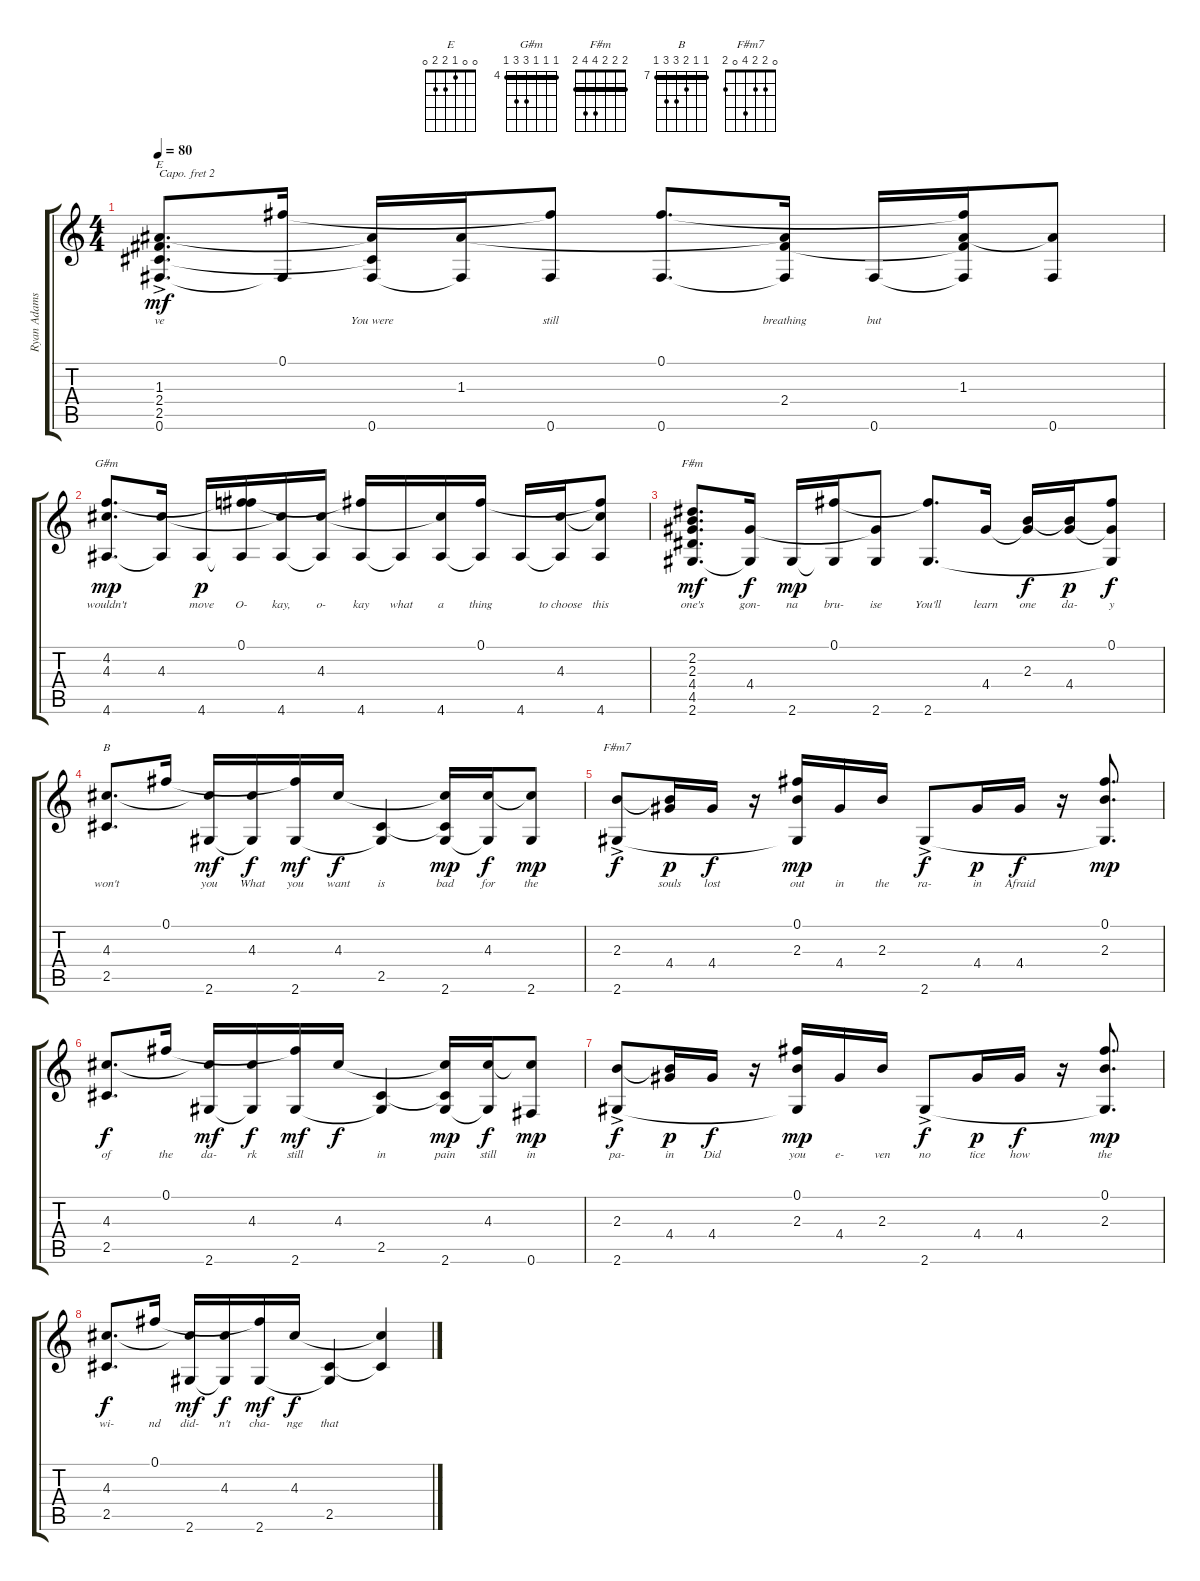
\track ("Ryan Adams (Guitar)" "Ryan Adams") {instrument acousticguitarsteel}
\staff {score tabs}
\capo 2
\tuning (E4 B3 G3 D3 A2 E2) {hide}
\chord ("E" 0 0 1 2 2 0)
\chord ("G#m" 4 4 4 6 6 4) {firstfret 4 barre 4}
\chord ("F#m" 2 2 2 4 4 2) {barre 2}
\chord ("B" 7 7 8 9 9 7) {firstfret 7 barre 7}
\chord ("F#m7" 0 2 2 4 0 2)
\ts (4 4)
\tempo 80
\clef g2
\ks c
(1.3 2.4 2.5{ac} 0.6).8{d ch "E" lyrics (0 "ve") lyrics (1 "") lyrics (2 "") lyrics (3 "") lyrics (4 "") dy mf} (0.1 0.6{t}).16{lyrics (0 "") lyrics (1 "") lyrics (2 "") lyrics (3 "") lyrics (4 "")} (1.3{t} 2.5{t} 0.6).16{lyrics (0 "You were") lyrics (1 "") lyrics (2 "") lyrics (3 "") lyrics (4 "")} (1.3 0.6{t}).16{lyrics (0 "") lyrics (1 "") lyrics (2 "") lyrics (3 "") lyrics (4 "")} (0.1{t} 0.6).8{lyrics (0 "still") lyrics (1 "") lyrics (2 "") lyrics (3 "") lyrics (4 "")} (0.1 0.6).8{d lyrics (0 "") lyrics (1 "") lyrics (2 "") lyrics (3 "") lyrics (4 "")} (1.3{t} 2.4 0.6{t}).16{lyrics (0 "breathing") lyrics (1 "") lyrics (2 "") lyrics (3 "") lyrics (4 "")} 0.6.16{lyrics (0 "but") lyrics (1 "") lyrics (2 "") lyrics (3 "") lyrics (4 "")} (0.1{t} 1.3 2.4{t} 0.6{t}).16{lyrics (0 "") lyrics (1 "") lyrics (2 "") lyrics (3 "") lyrics (4 "")} (1.3{t} 0.6).8{lyrics (0 "") lyrics (1 "") lyrics (2 "") lyrics (3 "") lyrics (4 "")} |
(4.2 4.3 4.6).8{d ch "G#m" lyrics (0 "wouldn't") lyrics (1 "") lyrics (2 "") lyrics (3 "") lyrics (4 "") dy mp} (4.3 4.6{t}).16{lyrics (0 "") lyrics (1 "") lyrics (2 "") lyrics (3 "") lyrics (4 "")} 4.6.16{lyrics (0 "move") lyrics (1 "") lyrics (2 "") lyrics (3 "") lyrics (4 "") dy p} (0.1 4.2{t} 4.6{t}).16{lyrics (0 "O-") lyrics (1 "") lyrics (2 "") lyrics (3 "") lyrics (4 "")} (4.3{t} 4.6).16{lyrics (0 "kay,") lyrics (1 "") lyrics (2 "") lyrics (3 "") lyrics (4 "")} (4.3 4.6{t}).16{lyrics (0 "o-") lyrics (1 "") lyrics (2 "") lyrics (3 "") lyrics (4 "")} (0.1{t} 4.6).16{lyrics (0 "kay") lyrics (1 "") lyrics (2 "") lyrics (3 "") lyrics (4 "")} 4.6{t}.16{lyrics (0 "what") lyrics (1 "") lyrics (2 "") lyrics (3 "") lyrics (4 "")} (4.3{t} 4.6).16{lyrics (0 "a") lyrics (1 "") lyrics (2 "") lyrics (3 "") lyrics (4 "")} (0.1 4.6{t}).16{lyrics (0 "thing") lyrics (1 "") lyrics (2 "") lyrics (3 "") lyrics (4 "")} 4.6.16{lyrics (0 "") lyrics (1 "") lyrics (2 "") lyrics (3 "") lyrics (4 "")} (4.3 4.6{t}).16{lyrics (0 "to choose") lyrics (1 "") lyrics (2 "") lyrics (3 "") lyrics (4 "")} (0.1{t} 4.3{t} 4.6).8{lyrics (0 "this") lyrics (1 "") lyrics (2 "") lyrics (3 "") lyrics (4 "")} |
(2.2 2.3 4.4 4.5 2.6).8{d ch "F#m" lyrics (0 "one's") lyrics (1 "") lyrics (2 "") lyrics (3 "") lyrics (4 "") dy mf} (4.4 2.6{t}).16{lyrics (0 "gon-") lyrics (1 "") lyrics (2 "") lyrics (3 "") lyrics (4 "") dy f} 2.6.16{lyrics (0 "na") lyrics (1 "") lyrics (2 "") lyrics (3 "") lyrics (4 "") dy mp} (0.1 2.6{t}).16{lyrics (0 "bru-") lyrics (1 "") lyrics (2 "") lyrics (3 "") lyrics (4 "")} (4.4{t} 2.6).8{lyrics (0 "ise") lyrics (1 "") lyrics (2 "") lyrics (3 "") lyrics (4 "")} (0.1{t} 2.6).8{d lyrics (0 "You'll") lyrics (1 "") lyrics (2 "") lyrics (3 "") lyrics (4 "")} 4.4.16{lyrics (0 "learn") lyrics (1 "") lyrics (2 "") lyrics (3 "") lyrics (4 "")} (2.3 4.4{t}).16{lyrics (0 "one") lyrics (1 "") lyrics (2 "") lyrics (3 "") lyrics (4 "") dy f} (2.3{t} 4.4).16{lyrics (0 "da-") lyrics (1 "") lyrics (2 "") lyrics (3 "") lyrics (4 "") dy p} (0.1 4.4{t} 2.6{t}).8{lyrics (0 "y") lyrics (1 "") lyrics (2 "") lyrics (3 "") lyrics (4 "") dy f} |
(4.3 2.5).8{d ch "B" lyrics (0 "won't") lyrics (1 "") lyrics (2 "") lyrics (3 "") lyrics (4 "")} 0.1.16{lyrics (0 "") lyrics (1 "") lyrics (2 "") lyrics (3 "") lyrics (4 "")} (4.3{t} 2.6).16{lyrics (0 "you") lyrics (1 "") lyrics (2 "") lyrics (3 "") lyrics (4 "") dy mf} (4.3 2.6{t}).16{lyrics (0 "What") lyrics (1 "") lyrics (2 "") lyrics (3 "") lyrics (4 "") dy f} (0.1{t} 2.6).16{lyrics (0 "you") lyrics (1 "") lyrics (2 "") lyrics (3 "") lyrics (4 "") dy mf} 4.3.16{lyrics (0 "want") lyrics (1 "") lyrics (2 "") lyrics (3 "") lyrics (4 "") dy f} (2.5 2.6{t}).4{lyrics (0 "is") lyrics (1 "") lyrics (2 "") lyrics (3 "") lyrics (4 "")} (4.3{t} 2.5{t} 2.6).16{lyrics (0 "bad") lyrics (1 "") lyrics (2 "") lyrics (3 "") lyrics (4 "") dy mp} (4.3 2.6{t}).16{lyrics (0 "for") lyrics (1 "") lyrics (2 "") lyrics (3 "") lyrics (4 "") dy f} (4.3{t} 2.6).8{lyrics (0 "the") lyrics (1 "") lyrics (2 "") lyrics (3 "") lyrics (4 "") dy mp} |
(2.3{ac} 2.6{ac}).8{ch "F#m7" lyrics (0 "") lyrics (1 "") lyrics (2 "") lyrics (3 "") lyrics (4 "") dy f} (2.3{t} 4.4).16{lyrics (0 "souls") lyrics (1 "") lyrics (2 "") lyrics (3 "") lyrics (4 "") dy p} 4.4.16{lyrics (0 "lost") lyrics (1 "") lyrics (2 "") lyrics (3 "") lyrics (4 "") dy f} r.16 (0.1 2.3 2.6{t}).16{lyrics (0 "out") lyrics (1 "") lyrics (2 "") lyrics (3 "") lyrics (4 "") dy mp} 4.4.16{lyrics (0 "in") lyrics (1 "") lyrics (2 "") lyrics (3 "") lyrics (4 "")} 2.3.16{lyrics (0 "the") lyrics (1 "") lyrics (2 "") lyrics (3 "") lyrics (4 "")} 2.6{ac}.8{lyrics (0 "ra-") lyrics (1 "") lyrics (2 "") lyrics (3 "") lyrics (4 "") dy f} 4.4.16{lyrics (0 "in") lyrics (1 "") lyrics (2 "") lyrics (3 "") lyrics (4 "") dy p} 4.4.16{lyrics (0 "Afraid") lyrics (1 "") lyrics (2 "") lyrics (3 "") lyrics (4 "") dy f} r.16 (0.1 2.3 2.6{t}).8{d lyrics (0 "") lyrics (1 "") lyrics (2 "") lyrics (3 "") lyrics (4 "") dy mp} |
(4.3 2.5).8{d lyrics (0 "of") lyrics (1 "") lyrics (2 "") lyrics (3 "") lyrics (4 "") dy f} 0.1.16{lyrics (0 "the") lyrics (1 "") lyrics (2 "") lyrics (3 "") lyrics (4 "")} (4.3{t} 2.6).16{lyrics (0 "da-") lyrics (1 "") lyrics (2 "") lyrics (3 "") lyrics (4 "") dy mf} (4.3 2.6{t}).16{lyrics (0 "rk") lyrics (1 "") lyrics (2 "") lyrics (3 "") lyrics (4 "") dy f} (0.1{t} 2.6).16{lyrics (0 "still") lyrics (1 "") lyrics (2 "") lyrics (3 "") lyrics (4 "") dy mf} 4.3.16{lyrics (0 "") lyrics (1 "") lyrics (2 "") lyrics (3 "") lyrics (4 "") dy f} (2.5 2.6{t}).4{lyrics (0 "in") lyrics (1 "") lyrics (2 "") lyrics (3 "") lyrics (4 "")} (4.3{t} 2.5{t} 2.6).16{lyrics (0 "pain") lyrics (1 "") lyrics (2 "") lyrics (3 "") lyrics (4 "") dy mp} (4.3 2.6{t}).16{lyrics (0 "still") lyrics (1 "") lyrics (2 "") lyrics (3 "") lyrics (4 "") dy f} (4.3{t} 0.6).8{lyrics (0 "in") lyrics (1 "") lyrics (2 "") lyrics (3 "") lyrics (4 "") dy mp} |
(2.3{ac} 2.6{ac}).8{lyrics (0 "pa-") lyrics (1 "") lyrics (2 "") lyrics (3 "") lyrics (4 "") dy f} (2.3{t} 4.4).16{lyrics (0 "in") lyrics (1 "") lyrics (2 "") lyrics (3 "") lyrics (4 "") dy p} 4.4.16{lyrics (0 "Did") lyrics (1 "") lyrics (2 "") lyrics (3 "") lyrics (4 "") dy f} r.16 (0.1 2.3 2.6{t}).16{lyrics (0 "you") lyrics (1 "") lyrics (2 "") lyrics (3 "") lyrics (4 "") dy mp} 4.4.16{lyrics (0 "e-") lyrics (1 "") lyrics (2 "") lyrics (3 "") lyrics (4 "")} 2.3.16{lyrics (0 "ven") lyrics (1 "") lyrics (2 "") lyrics (3 "") lyrics (4 "")} 2.6{ac}.8{lyrics (0 "no") lyrics (1 "") lyrics (2 "") lyrics (3 "") lyrics (4 "") dy f} 4.4.16{lyrics (0 "tice") lyrics (1 "") lyrics (2 "") lyrics (3 "") lyrics (4 "") dy p} 4.4.16{lyrics (0 "how") lyrics (1 "") lyrics (2 "") lyrics (3 "") lyrics (4 "") dy f} r.16 (0.1 2.3 2.6{t}).8{d lyrics (0 "the") lyrics (1 "") lyrics (2 "") lyrics (3 "") lyrics (4 "") dy mp} |
(4.3 2.5).8{d lyrics (0 "wi-") lyrics (1 "") lyrics (2 "") lyrics (3 "") lyrics (4 "") dy f} 0.1.16{lyrics (0 "nd") lyrics (1 "") lyrics (2 "") lyrics (3 "") lyrics (4 "")} (4.3{t} 2.6).16{lyrics (0 "did-") lyrics (1 "") lyrics (2 "") lyrics (3 "") lyrics (4 "") dy mf} (4.3 2.6{t}).16{lyrics (0 "n't") lyrics (1 "") lyrics (2 "") lyrics (3 "") lyrics (4 "") dy f} (0.1{t} 2.6).16{lyrics (0 "cha-") lyrics (1 "") lyrics (2 "") lyrics (3 "") lyrics (4 "") dy mf} 4.3.16{lyrics (0 "nge") lyrics (1 "") lyrics (2 "") lyrics (3 "") lyrics (4 "") dy f} (2.5 2.6{t}).4{lyrics (0 "that") lyrics (1 "") lyrics (2 "") lyrics (3 "") lyrics (4 "")} (4.3{t} 2.5{t}).4{lyrics (0 "") lyrics (1 "") lyrics (2 "") lyrics (3 "") lyrics (4 "")}
